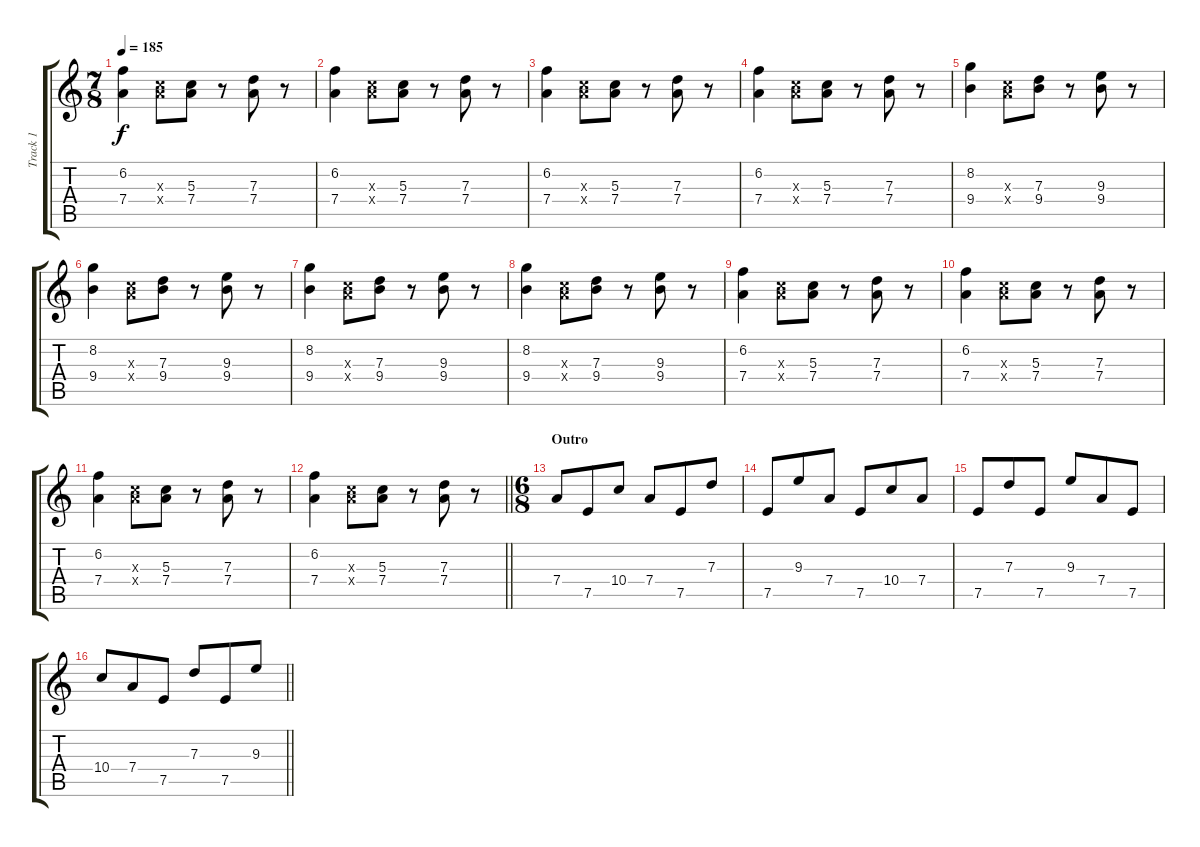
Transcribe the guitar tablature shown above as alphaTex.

\track ("Track 1" "Track 1") {instrument electricguitarclean}
\staff {score tabs}
\tuning (E4 B3 G3 D3 A2 E2) {hide}
\ts (7 8)
\tempo 185
\clef g2
\ks c
(6.2 7.4).4{dy f} (5.3{x} 7.4{x}).8 (5.3 7.4).8 r.8 (7.3 7.4).8 r.8 |
(6.2 7.4).4 (5.3{x} 7.4{x}).8 (5.3 7.4).8 r.8 (7.3 7.4).8 r.8 |
(6.2 7.4).4 (5.3{x} 7.4{x}).8 (5.3 7.4).8 r.8 (7.3 7.4).8 r.8 |
(6.2 7.4).4 (5.3{x} 7.4{x}).8 (5.3 7.4).8 r.8 (7.3 7.4).8 r.8 |
(8.2 9.4).4 (5.3{x} 7.4{x}).8 (7.3 9.4).8 r.8 (9.3 9.4).8 r.8 |
(8.2 9.4).4 (5.3{x} 7.4{x}).8 (7.3 9.4).8 r.8 (9.3 9.4).8 r.8 |
(8.2 9.4).4 (5.3{x} 7.4{x}).8 (7.3 9.4).8 r.8 (9.3 9.4).8 r.8 |
(8.2 9.4).4 (5.3{x} 7.4{x}).8 (7.3 9.4).8 r.8 (9.3 9.4).8 r.8 |
(6.2 7.4).4 (5.3{x} 7.4{x}).8 (5.3 7.4).8 r.8 (7.3 7.4).8 r.8 |
(6.2 7.4).4 (5.3{x} 7.4{x}).8 (5.3 7.4).8 r.8 (7.3 7.4).8 r.8 |
(6.2 7.4).4 (5.3{x} 7.4{x}).8 (5.3 7.4).8 r.8 (7.3 7.4).8 r.8 |
\barLineRight lightlight
(6.2 7.4).4 (5.3{x} 7.4{x}).8 (5.3 7.4).8 r.8 (7.3 7.4).8 r.8 |
\ts (6 8)
\section ("" "Outro")
7.4.8 7.5.8 10.4.8 7.4.8 7.5.8 7.3.8 |
7.5.8 9.3.8 7.4.8 7.5.8 10.4.8 7.4.8 |
7.5.8 7.3.8 7.5.8 9.3.8 7.4.8 7.5.8 |
\barLineRight lightlight
10.4.8 7.4.8 7.5.8 7.3.8 7.5.8 9.3.8
